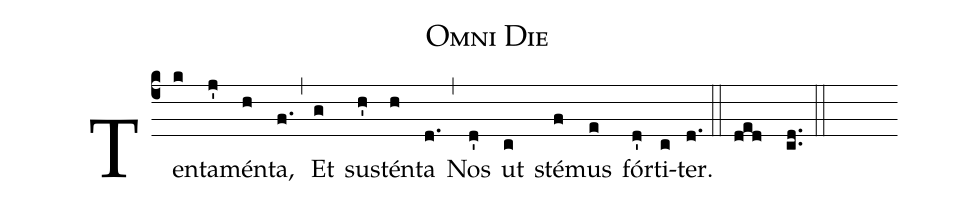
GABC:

name: Omni Die;
def-m1: \grealign;
%%
(c4) Ten([em1]k)ta(j')mén([em1]h)ta,(f.) (,) Et([em1]g) sus([em1]h')tén(h)ta(d.) (,) Nos([em1]d') ut([em1]c) sté(f)mus(e) fór([em1]d')ti(c)ter.(d.) (::) ([em1]ded/[2])(cd..) (::)
